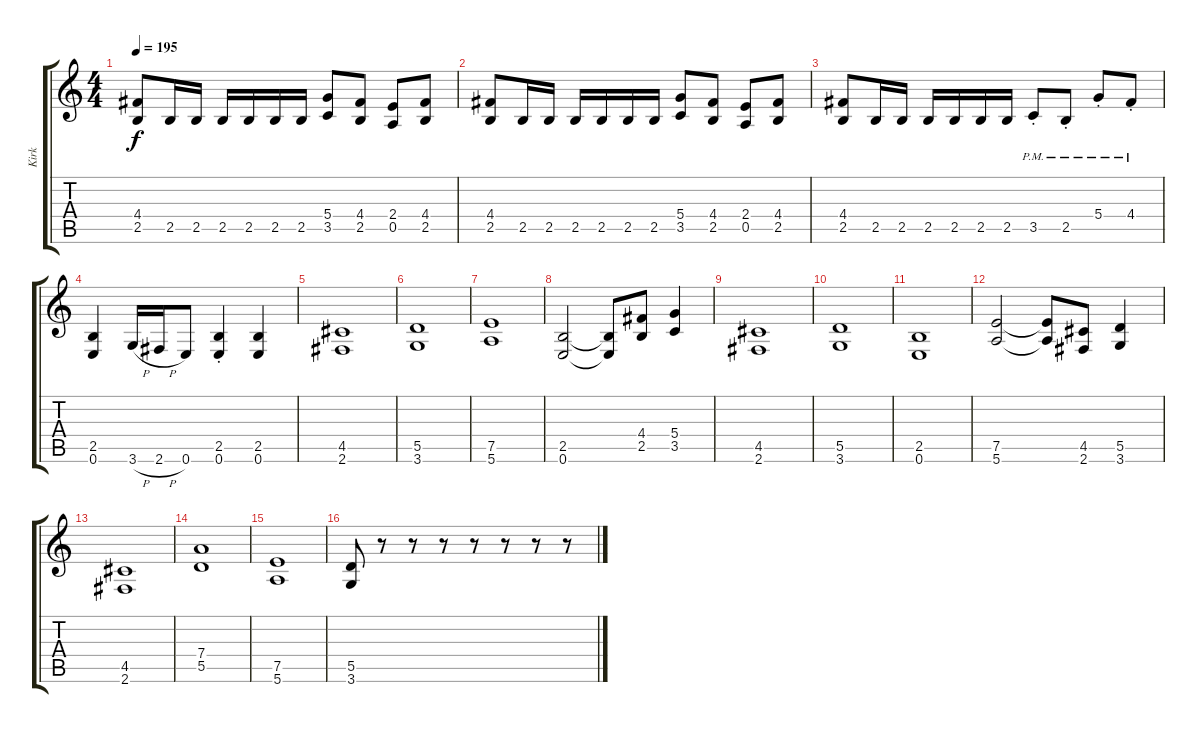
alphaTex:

\track ("Kirk" "Kirk") {instrument distortionguitar}
\staff {score tabs}
\tuning (E4 B3 G3 D3 A2 E2) {hide}
\ts (4 4)
\tempo 195
\clef g2
\ks c
(4.4 2.5).8{dy f} 2.5.16 2.5.16 2.5.16 2.5.16 2.5.16 2.5.16 (5.4 3.5).8 (4.4 2.5).8 (2.4 0.5).8 (4.4 2.5).8 |
(4.4 2.5).8 2.5.16 2.5.16 2.5.16 2.5.16 2.5.16 2.5.16 (5.4 3.5).8 (4.4 2.5).8 (2.4 0.5).8 (4.4 2.5).8 |
(4.4 2.5).8 2.5.16 2.5.16 2.5.16 2.5.16 2.5.16 2.5.16 3.5{pm st}.8 2.5{pm st}.8 5.4{pm st}.8 4.4{pm st}.8 |
(2.5 0.6).4 3.6{h}.16 2.6{h}.16 0.6.8 (2.5{st} 0.6{st}).4 (2.5 0.6).4 |
(4.5 2.6).1 |
(5.5 3.6).1 |
(7.5 5.6).1 |
(2.5 0.6).2 (2.5{t} 0.6{t}).8 (4.4 2.5).8 (5.4 3.5).4 |
(4.5 2.6).1 |
(5.5 3.6).1 |
(2.5 0.6).1 |
(7.5 5.6).2 (7.5{t} 5.6{t}).8 (4.5 2.6).8 (5.5 3.6).4 |
(4.5 2.6).1 |
(7.4 5.5).1 |
(7.5 5.6).1 |
(5.5 3.6).8 r.8 r.8 r.8 r.8 r.8 r.8 r.8
